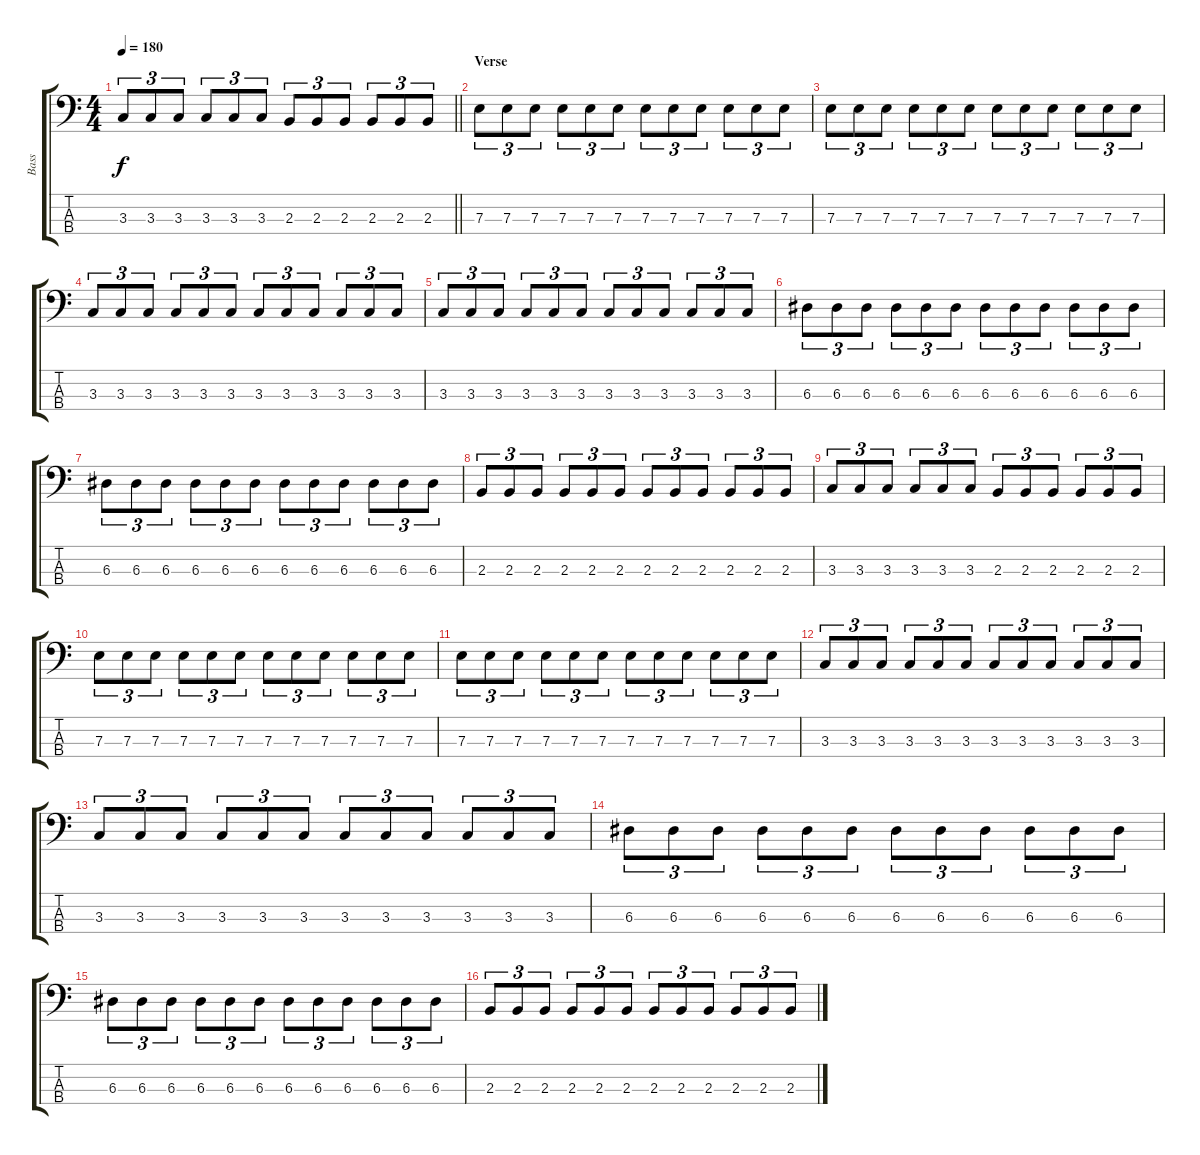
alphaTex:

\track ("Bass" "Bass") {instrument electricbassfinger}
\staff {score tabs}
\tuning (G2 D2 A1 D1) {hide}
\ts (4 4)
\tempo 180
\clef f4
\barLineRight lightlight
\ks c
3.3.8{tu (3 2) dy f} 3.3.8{tu (3 2)} 3.3.8{tu (3 2)} 3.3.8{tu (3 2)} 3.3.8{tu (3 2)} 3.3.8{tu (3 2)} 2.3.8{tu (3 2)} 2.3.8{tu (3 2)} 2.3.8{tu (3 2)} 2.3.8{tu (3 2)} 2.3.8{tu (3 2)} 2.3.8{tu (3 2)} |
\section ("" "Verse")
7.3.8{tu (3 2)} 7.3.8{tu (3 2)} 7.3.8{tu (3 2)} 7.3.8{tu (3 2)} 7.3.8{tu (3 2)} 7.3.8{tu (3 2)} 7.3.8{tu (3 2)} 7.3.8{tu (3 2)} 7.3.8{tu (3 2)} 7.3.8{tu (3 2)} 7.3.8{tu (3 2)} 7.3.8{tu (3 2)} |
7.3.8{tu (3 2)} 7.3.8{tu (3 2)} 7.3.8{tu (3 2)} 7.3.8{tu (3 2)} 7.3.8{tu (3 2)} 7.3.8{tu (3 2)} 7.3.8{tu (3 2)} 7.3.8{tu (3 2)} 7.3.8{tu (3 2)} 7.3.8{tu (3 2)} 7.3.8{tu (3 2)} 7.3.8{tu (3 2)} |
3.3.8{tu (3 2)} 3.3.8{tu (3 2)} 3.3.8{tu (3 2)} 3.3.8{tu (3 2)} 3.3.8{tu (3 2)} 3.3.8{tu (3 2)} 3.3.8{tu (3 2)} 3.3.8{tu (3 2)} 3.3.8{tu (3 2)} 3.3.8{tu (3 2)} 3.3.8{tu (3 2)} 3.3.8{tu (3 2)} |
3.3.8{tu (3 2)} 3.3.8{tu (3 2)} 3.3.8{tu (3 2)} 3.3.8{tu (3 2)} 3.3.8{tu (3 2)} 3.3.8{tu (3 2)} 3.3.8{tu (3 2)} 3.3.8{tu (3 2)} 3.3.8{tu (3 2)} 3.3.8{tu (3 2)} 3.3.8{tu (3 2)} 3.3.8{tu (3 2)} |
6.3.8{tu (3 2)} 6.3.8{tu (3 2)} 6.3.8{tu (3 2)} 6.3.8{tu (3 2)} 6.3.8{tu (3 2)} 6.3.8{tu (3 2)} 6.3.8{tu (3 2)} 6.3.8{tu (3 2)} 6.3.8{tu (3 2)} 6.3.8{tu (3 2)} 6.3.8{tu (3 2)} 6.3.8{tu (3 2)} |
6.3.8{tu (3 2)} 6.3.8{tu (3 2)} 6.3.8{tu (3 2)} 6.3.8{tu (3 2)} 6.3.8{tu (3 2)} 6.3.8{tu (3 2)} 6.3.8{tu (3 2)} 6.3.8{tu (3 2)} 6.3.8{tu (3 2)} 6.3.8{tu (3 2)} 6.3.8{tu (3 2)} 6.3.8{tu (3 2)} |
2.3.8{tu (3 2)} 2.3.8{tu (3 2)} 2.3.8{tu (3 2)} 2.3.8{tu (3 2)} 2.3.8{tu (3 2)} 2.3.8{tu (3 2)} 2.3.8{tu (3 2)} 2.3.8{tu (3 2)} 2.3.8{tu (3 2)} 2.3.8{tu (3 2)} 2.3.8{tu (3 2)} 2.3.8{tu (3 2)} |
3.3.8{tu (3 2)} 3.3.8{tu (3 2)} 3.3.8{tu (3 2)} 3.3.8{tu (3 2)} 3.3.8{tu (3 2)} 3.3.8{tu (3 2)} 2.3.8{tu (3 2)} 2.3.8{tu (3 2)} 2.3.8{tu (3 2)} 2.3.8{tu (3 2)} 2.3.8{tu (3 2)} 2.3.8{tu (3 2)} |
7.3.8{tu (3 2)} 7.3.8{tu (3 2)} 7.3.8{tu (3 2)} 7.3.8{tu (3 2)} 7.3.8{tu (3 2)} 7.3.8{tu (3 2)} 7.3.8{tu (3 2)} 7.3.8{tu (3 2)} 7.3.8{tu (3 2)} 7.3.8{tu (3 2)} 7.3.8{tu (3 2)} 7.3.8{tu (3 2)} |
7.3.8{tu (3 2)} 7.3.8{tu (3 2)} 7.3.8{tu (3 2)} 7.3.8{tu (3 2)} 7.3.8{tu (3 2)} 7.3.8{tu (3 2)} 7.3.8{tu (3 2)} 7.3.8{tu (3 2)} 7.3.8{tu (3 2)} 7.3.8{tu (3 2)} 7.3.8{tu (3 2)} 7.3.8{tu (3 2)} |
3.3.8{tu (3 2)} 3.3.8{tu (3 2)} 3.3.8{tu (3 2)} 3.3.8{tu (3 2)} 3.3.8{tu (3 2)} 3.3.8{tu (3 2)} 3.3.8{tu (3 2)} 3.3.8{tu (3 2)} 3.3.8{tu (3 2)} 3.3.8{tu (3 2)} 3.3.8{tu (3 2)} 3.3.8{tu (3 2)} |
3.3.8{tu (3 2)} 3.3.8{tu (3 2)} 3.3.8{tu (3 2)} 3.3.8{tu (3 2)} 3.3.8{tu (3 2)} 3.3.8{tu (3 2)} 3.3.8{tu (3 2)} 3.3.8{tu (3 2)} 3.3.8{tu (3 2)} 3.3.8{tu (3 2)} 3.3.8{tu (3 2)} 3.3.8{tu (3 2)} |
6.3.8{tu (3 2)} 6.3.8{tu (3 2)} 6.3.8{tu (3 2)} 6.3.8{tu (3 2)} 6.3.8{tu (3 2)} 6.3.8{tu (3 2)} 6.3.8{tu (3 2)} 6.3.8{tu (3 2)} 6.3.8{tu (3 2)} 6.3.8{tu (3 2)} 6.3.8{tu (3 2)} 6.3.8{tu (3 2)} |
6.3.8{tu (3 2)} 6.3.8{tu (3 2)} 6.3.8{tu (3 2)} 6.3.8{tu (3 2)} 6.3.8{tu (3 2)} 6.3.8{tu (3 2)} 6.3.8{tu (3 2)} 6.3.8{tu (3 2)} 6.3.8{tu (3 2)} 6.3.8{tu (3 2)} 6.3.8{tu (3 2)} 6.3.8{tu (3 2)} |
2.3.8{tu (3 2)} 2.3.8{tu (3 2)} 2.3.8{tu (3 2)} 2.3.8{tu (3 2)} 2.3.8{tu (3 2)} 2.3.8{tu (3 2)} 2.3.8{tu (3 2)} 2.3.8{tu (3 2)} 2.3.8{tu (3 2)} 2.3.8{tu (3 2)} 2.3.8{tu (3 2)} 2.3.8{tu (3 2)}
